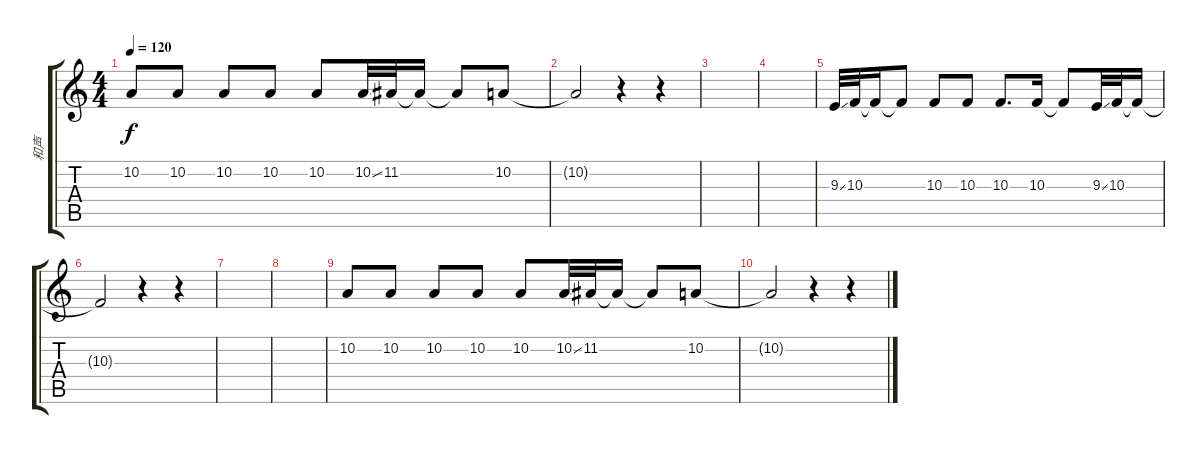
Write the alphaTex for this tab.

\track ("和声" "和声") {instrument lead5charang}
\staff {score tabs}
\tuning (E4 B3 G3 D3 A2 E2) {hide}
\ts (4 4)
\tempo 120
\clef g2
\ks c
10.2.8{dy f} 10.2.8 10.2.8 10.2.8 10.2.8 10.2{ss}.32 11.2.32 11.2{t}.16 11.2{t}.8 10.2.8 |
10.2{t}.2 r.4 r.4 |
|
|
9.3{ss}.32 10.3.32 10.3{t}.16 10.3{t}.8 10.3.8 10.3.8 10.3.8{d} 10.3.16 10.3{t}.8 9.3{ss}.32 10.3.32 10.3{t}.16 |
10.3{t}.2 r.4 r.4 |
|
|
10.2.8 10.2.8 10.2.8 10.2.8 10.2.8 10.2{ss}.32 11.2.32 11.2{t}.16 11.2{t}.8 10.2.8 |
10.2{t}.2 r.4 r.4
